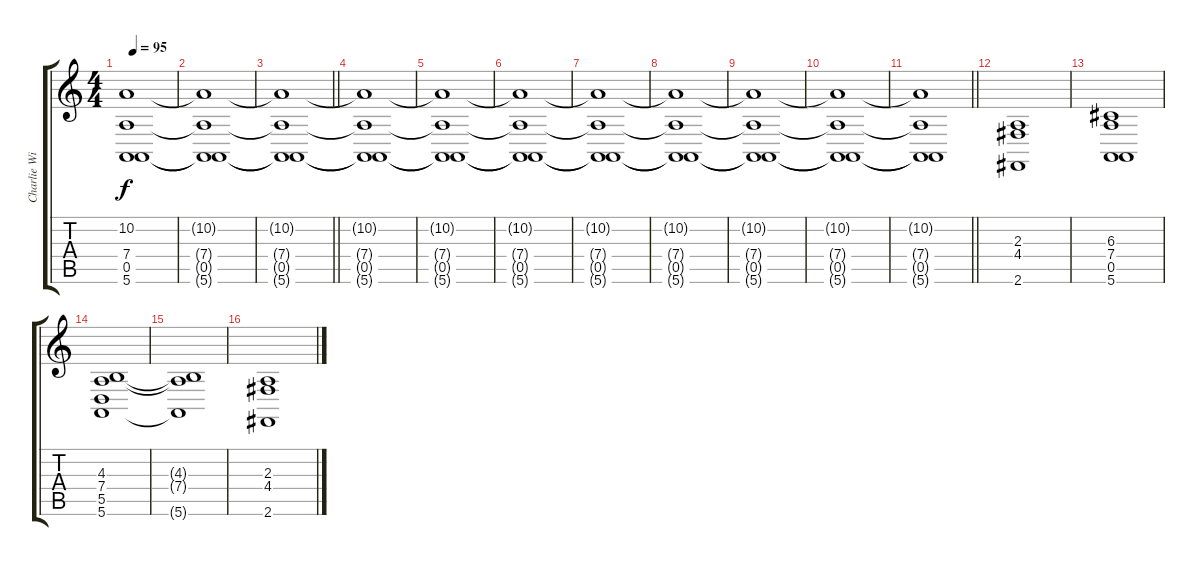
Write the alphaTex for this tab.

\track ("Charlie Wilson" "Charlie Wi") {instrument synthstrings1}
\staff {score tabs}
\tuning (E4 B3 G3 D3 A2 E2) {hide}
\ts (4 4)
\tempo 95
\clef g2
\ks c
(10.2{t} 7.4{t} 0.5{t} 5.6{t}).1{dy f} |
(10.2{t} 7.4{t} 0.5{t} 5.6{t}).1 |
\barLineRight lightlight
(10.2{t} 7.4{t} 0.5{t} 5.6{t}).1 |
(10.2{t} 7.4{t} 0.5{t} 5.6{t}).1 |
(10.2{t} 7.4{t} 0.5{t} 5.6{t}).1 |
(10.2{t} 7.4{t} 0.5{t} 5.6{t}).1 |
(10.2{t} 7.4{t} 0.5{t} 5.6{t}).1 |
(10.2{t} 7.4{t} 0.5{t} 5.6{t}).1 |
(10.2{t} 7.4{t} 0.5{t} 5.6{t}).1 |
(10.2{t} 7.4{t} 0.5{t} 5.6{t}).1 |
\barLineRight lightlight
(10.2{t} 7.4{t} 0.5{t} 5.6{t}).1 |
(2.3 4.4 2.6).1 |
(6.3 7.4 0.5 5.6).1 |
(4.3 7.4 5.5 5.6).1 |
(4.3{t} 7.4{t} 5.6{t}).1 |
(2.3 4.4 2.6).1
